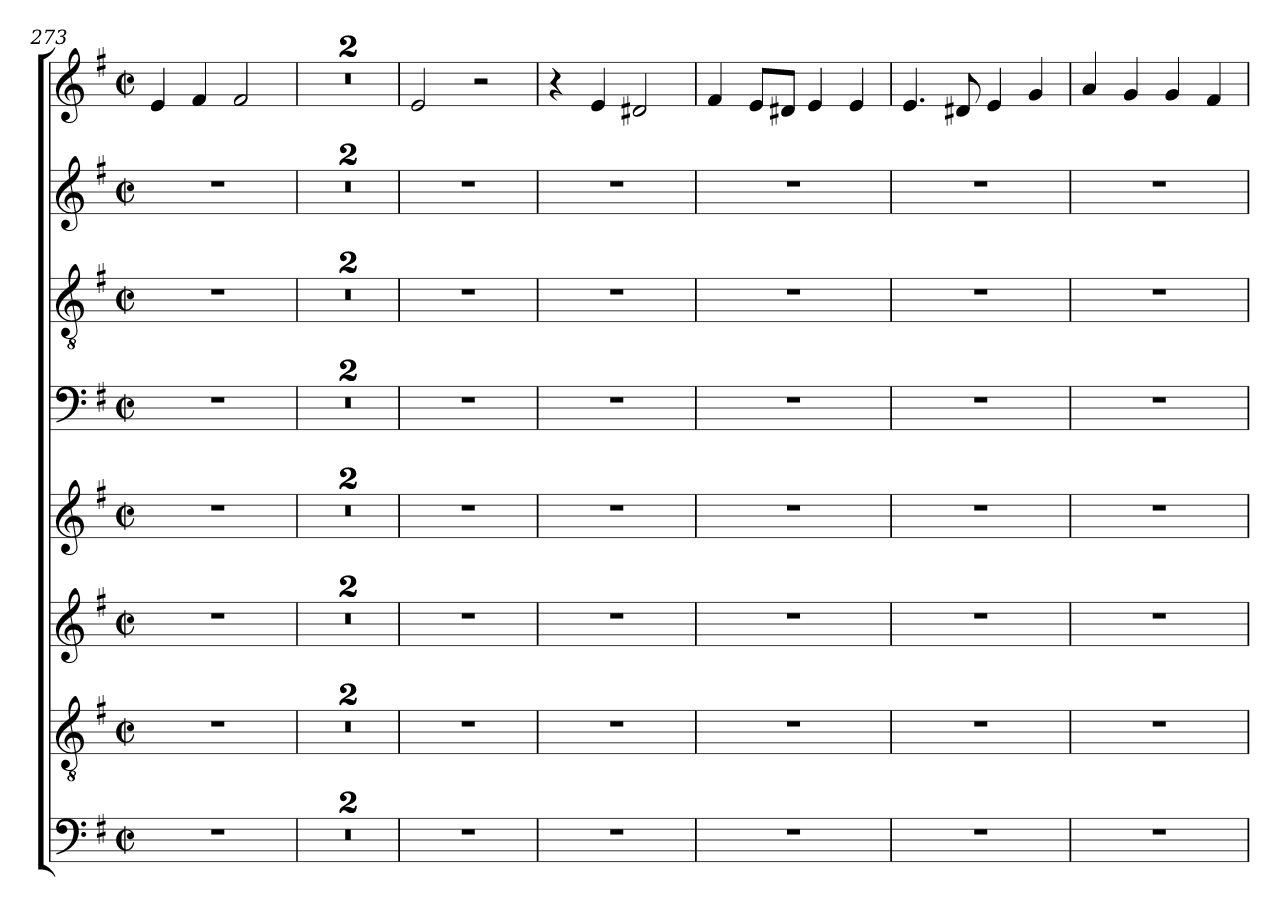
**kern	**kern	**kern	**kern	**kern	**kern	**kern	**kern
*part8	*part7	*part6	*part5	*part4	*part3	*part2	*part1
*staff8	*staff7	*staff6	*staff5	*staff4	*staff3	*staff2	*staff1
*clefF4	*clefGv2	*clefG2	*clefG2	*clefF4	*clefGv2	*clefG2	*clefG2
*k[f#]	*k[f#]	*k[f#]	*k[f#]	*k[f#]	*k[f#]	*k[f#]	*k[f#]
*G:	*G:	*G:	*G:	*G:	*G:	*G:	*G:
*M2/2	*M2/2	*M2/2	*M2/2	*M2/2	*M2/2	*M2/2	*M2/2
*met(c|)	*met(c|)	*met(c|)	*met(c|)	*met(c|)	*met(c|)	*met(c|)	*met(c|)
=273	=273	=273	=273	=273	=273	=273	=273
1r	1r	1r	1r	1r	1r	1r	4e/
.	.	.	.	.	.	.	4f#/
.	.	.	.	.	.	.	2f#/
=274	=274	=274	=274	=274	=274	=274	=274
1r	1r	1r	1r	1r	1r	1r	1r
=275	=275	=275	=275	=275	=275	=275	=275
1r	1r	1r	1r	1r	1r	1r	1r
=276	=276	=276	=276	=276	=276	=276	=276
1r	1r	1r	1r	1r	1r	1r	2e/
.	.	.	.	.	.	.	2r
=277	=277	=277	=277	=277	=277	=277	=277
1r	1r	1r	1r	1r	1r	1r	4r
.	.	.	.	.	.	.	4e/
.	.	.	.	.	.	.	2d#X/
=278	=278	=278	=278	=278	=278	=278	=278
1r	1r	1r	1r	1r	1r	1r	4f#/
.	.	.	.	.	.	.	8e/L
.	.	.	.	.	.	.	8d#X/J
.	.	.	.	.	.	.	4e/
.	.	.	.	.	.	.	4e/
=279	=279	=279	=279	=279	=279	=279	=279
1r	1r	1r	1r	1r	1r	1r	4.e/
.	.	.	.	.	.	.	8d#X/
.	.	.	.	.	.	.	4e/
.	.	.	.	.	.	.	4g/
!!LO:LB:g=z
=280	=280	=280	=280	=280	=280	=280	=280
1r	1r	1r	1r	1r	1r	1r	4a/
.	.	.	.	.	.	.	4g/
.	.	.	.	.	.	.	4g/
.	.	.	.	.	.	.	4f#/
=	=	=	=	=	=	=	=
*-	*-	*-	*-	*-	*-	*-	*-
